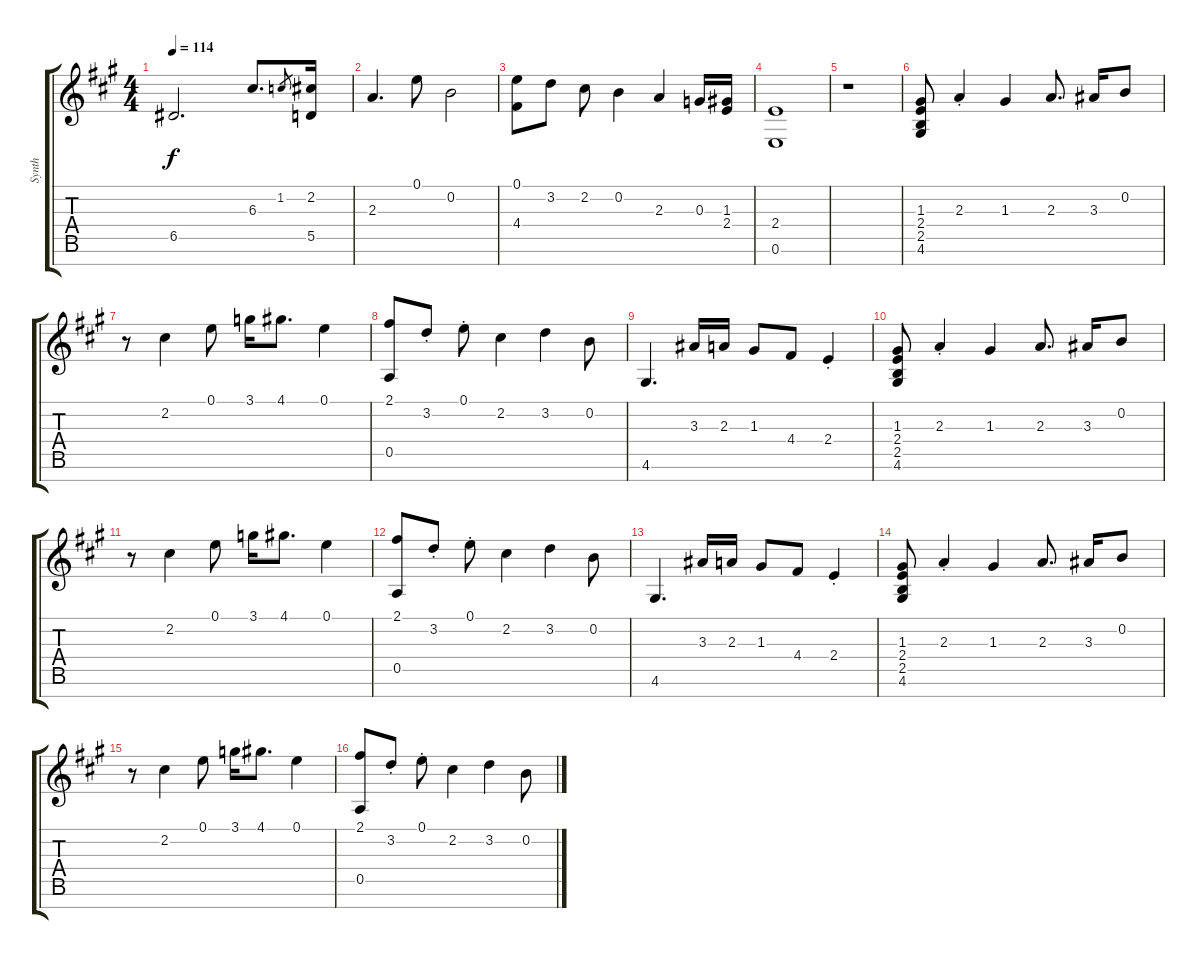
\track ("Synth" "Synth") {instrument overdrivenguitar}
\staff {score tabs}
\tuning (E4 B3 G3 D3 A2 E2 B1) {hide}
\ts (4 4)
\tempo 114
\clef g2
\ks a
6.5.2{d dy f} 6.3.8{d} 1.2.8{gr} (2.2 5.5).16 |
2.3.4{d} 0.1.8 0.2.2 |
(0.1 4.4).8 3.2.8 2.2.8 0.2.4 2.3.4 0.3.16 (1.3 2.4).16 |
(2.4 0.6).1 |
r.1 |
(1.3 2.4 2.5 4.6).8 2.3{st}.4 1.3.4 2.3.8{d} 3.3.16 0.2.8 |
r.8 2.2.4 0.1.8 3.1.16 4.1.8{d} 0.1.4 |
(2.1 0.5).8 3.2{st}.8 0.1{st}.8 2.2.4 3.2.4 0.2.8 |
4.6.4{d} 3.3.16 2.3.16 1.3.8 4.4.8 2.4{st}.4 |
(1.3 2.4 2.5 4.6).8 2.3{st}.4 1.3.4 2.3.8{d} 3.3.16 0.2.8 |
r.8 2.2.4 0.1.8 3.1.16 4.1.8{d} 0.1.4 |
(2.1 0.5).8 3.2{st}.8 0.1{st}.8 2.2.4 3.2.4 0.2.8 |
4.6.4{d} 3.3.16 2.3.16 1.3.8 4.4.8 2.4{st}.4 |
(1.3 2.4 2.5 4.6).8 2.3{st}.4 1.3.4 2.3.8{d} 3.3.16 0.2.8 |
r.8 2.2.4 0.1.8 3.1.16 4.1.8{d} 0.1.4 |
(2.1 0.5).8 3.2{st}.8 0.1{st}.8 2.2.4 3.2.4 0.2.8
